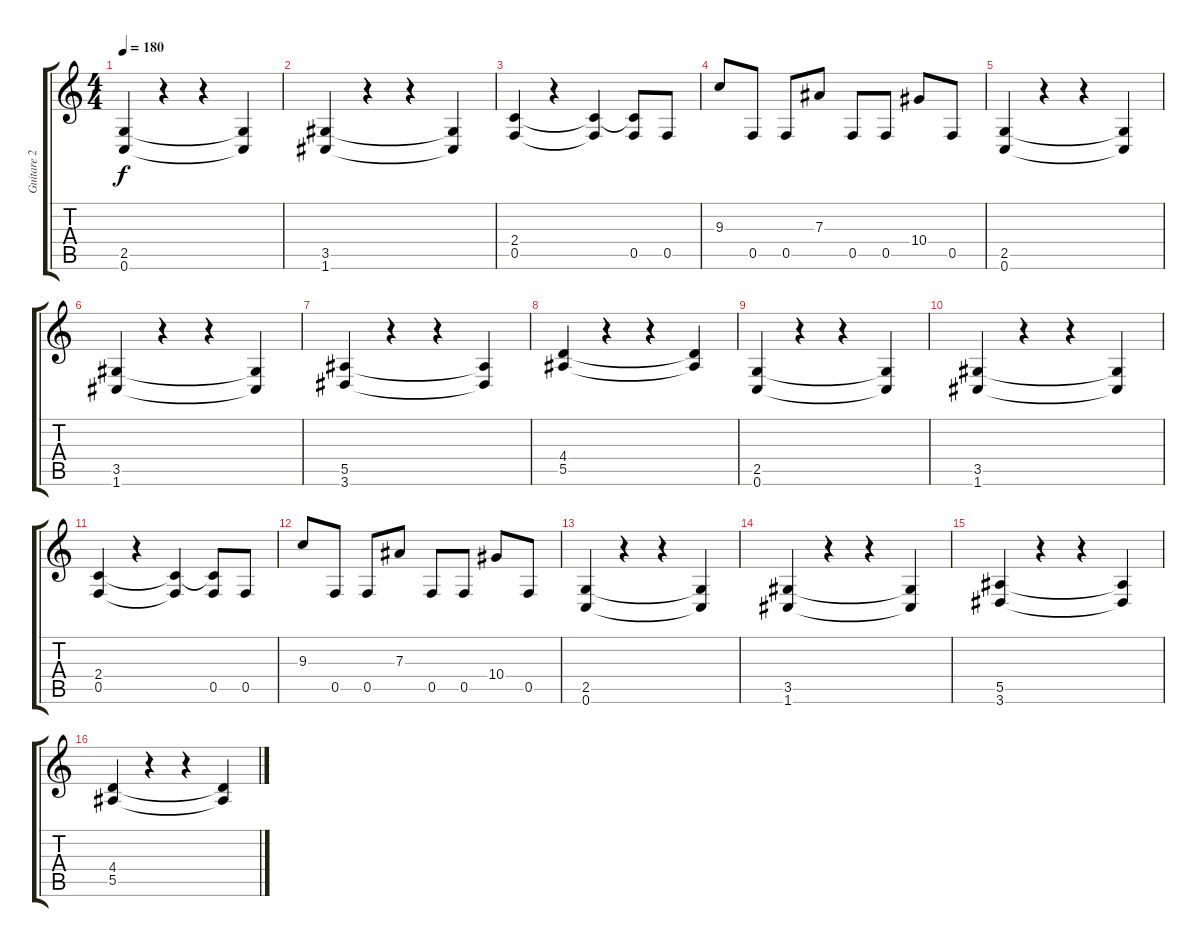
\track ("Guitare 2" "Guitare 2") {instrument distortionguitar}
\staff {score tabs}
\tuning (C4 G3 Eb3 Bb2 F2 C2) {hide}
\ts (4 4)
\tempo 180
\clef g2
\ks c
(2.5 0.6).4{dy f} r.4 r.4 (2.5{t} 0.6{t}).4 |
(3.5 1.6).4 r.4 r.4 (3.5{t} 1.6{t}).4 |
(2.4 0.5).4 r.4 (2.4{t} 0.5{t}).4 (2.4{t} 0.5).8 0.5.8 |
9.3.8 0.5.8 0.5.8 7.3.8 0.5.8 0.5.8 10.4.8 0.5.8 |
(2.5 0.6).4 r.4 r.4 (2.5{t} 0.6{t}).4 |
(3.5 1.6).4 r.4 r.4 (3.5{t} 1.6{t}).4 |
(5.5 3.6).4 r.4 r.4 (5.5{t} 3.6{t}).4 |
(4.4 5.5).4 r.4 r.4 (4.4{t} 5.5{t}).4 |
(2.5 0.6).4 r.4 r.4 (2.5{t} 0.6{t}).4 |
(3.5 1.6).4 r.4 r.4 (3.5{t} 1.6{t}).4 |
(2.4 0.5).4 r.4 (2.4{t} 0.5{t}).4 (2.4{t} 0.5).8 0.5.8 |
9.3.8 0.5.8 0.5.8 7.3.8 0.5.8 0.5.8 10.4.8 0.5.8 |
(2.5 0.6).4 r.4 r.4 (2.5{t} 0.6{t}).4 |
(3.5 1.6).4 r.4 r.4 (3.5{t} 1.6{t}).4 |
(5.5 3.6).4 r.4 r.4 (5.5{t} 3.6{t}).4 |
(4.4 5.5).4 r.4 r.4 (4.4{t} 5.5{t}).4
